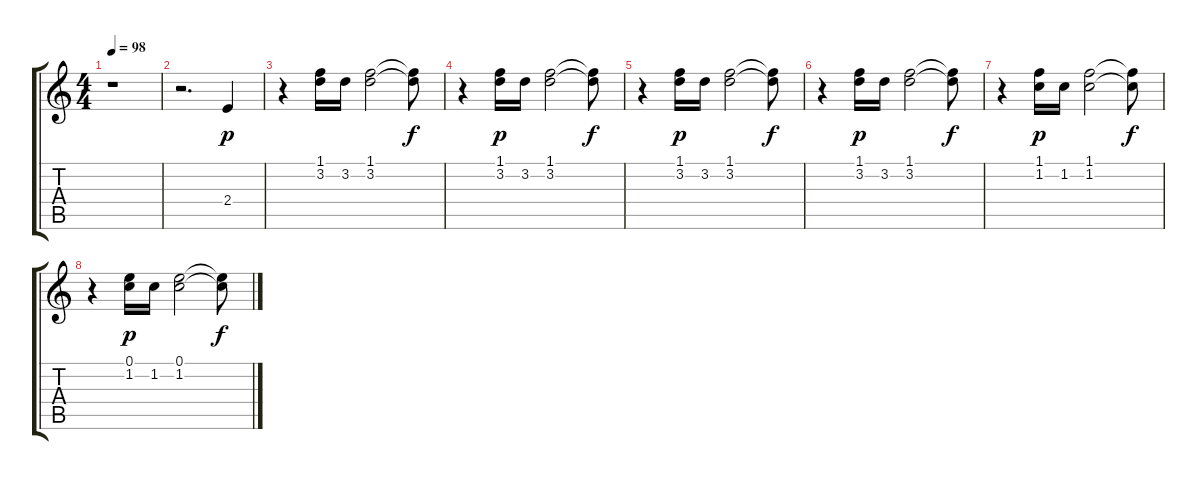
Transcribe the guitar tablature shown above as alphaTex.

\track "" {instrument distortionguitar}
\staff {score tabs}
\tuning (E4 B3 G3 D3 A2 E2) {hide}
\ts (4 4)
\tempo 98
\clef g2
\ks c
r.1{dy f} |
r.2{d} 2.4.4{dy p} |
r.4 (1.1 3.2).16 3.2.16 (1.1 3.2).2 (1.1{t} 3.2{t}).8{dy f} |
r.4 (1.1 3.2).16{dy p} 3.2.16 (1.1 3.2).2 (1.1{t} 3.2{t}).8{dy f} |
r.4 (1.1 3.2).16{dy p} 3.2.16 (1.1 3.2).2 (1.1{t} 3.2{t}).8{dy f} |
r.4 (1.1 3.2).16{dy p} 3.2.16 (1.1 3.2).2 (1.1{t} 3.2{t}).8{dy f} |
r.4 (1.1 1.2).16{dy p} 1.2.16 (1.1 1.2).2 (1.1{t} 1.2{t}).8{dy f} |
r.4 (0.1 1.2).16{dy p} 1.2.16 (0.1 1.2).2 (0.1{t} 1.2{t}).8{dy f}
